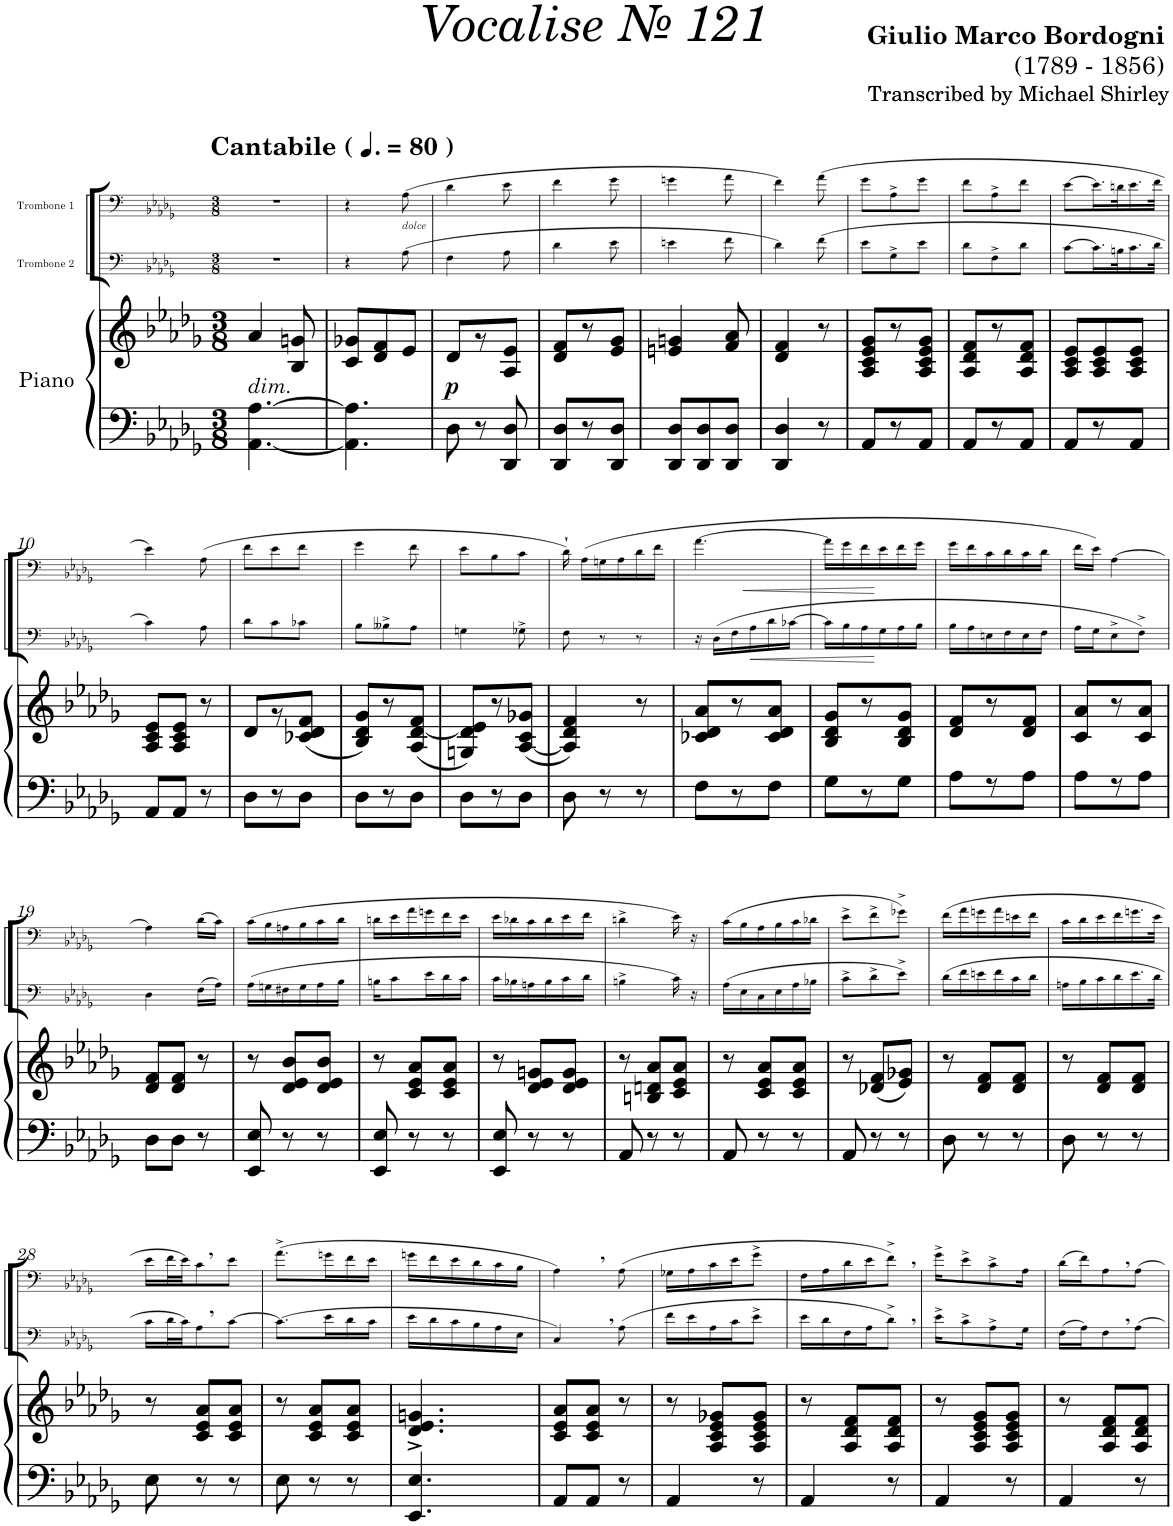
**kern	**kern	**dynam	**kern	**dynam	**kern	**dynam
*part3	*part3	*part3	*part2	*part2	*part1	*part1
*staff4	*staff3	*staff3/4	*staff2	*staff2	*staff1	*staff1
*I"Piano	*	*	*I"Trombone 2	*	*I"Trombone 1	*
*I'Pno	*	*	*I'Trb	*	*I'Trb	*
*	*	*	*stria5	*	*stria5	*
*clefF4	*clefG2	*	*clefF4	*	*clefF4	*
*k[b-e-a-d-g-]	*k[b-e-a-d-g-]	*	*k[b-e-a-d-g-]	*	*k[b-e-a-d-g-]	*
*M3/8	*M3/8	*	*M3/8	*	*M3/8	*
*MM120	*MM120	*	*MM120	*	*MM120	*
=1	=1	=1	=1	=1	=1	=1
!	!	!	!	!	!LO:TX:a:B:t=Cantabile (	!
!	!	!	!	!	!LO:TX:a:B:t=)	!
!	!LO:TX:b:i:t=dim.	!	!	!	!	!
[4.AA-\ [4.A-\	4a-/	.	4.r	.	4.r	.
.	8B-/ 8gn/	.	.	.	.	.
=2	=2	=2	=2	=2	=2	=2
4.AA-\] 4.A-\]	8c/ 8g-X/L	.	4r	.	4r	.
.	8d-/ 8f/	.	.	.	.	.
!	!	!	!	!	!LO:TX:b:i:t=dolce	!
.	8e-/J	.	(8A-\	.	(8A-\	.
=3	=3	=3	=3	=3	=3	=3
!	!	!LO:DY:b	!	!	!	!
8D-\	8d-/L	p	4F\	.	4d-\	.
8r	8r	.	.	.	.	.
8DD-/ 8D-/	8A-/ 8e-/J	.	8A-\	.	8e-\	.
=4	=4	=4	=4	=4	=4	=4
8DD-/ 8D-/L	8d-/ 8f/L	.	4d-\	.	4f\	.
8r	8r	.	.	.	.	.
8DD-/ 8D-/J	8e-/ 8g-/J	.	8e-\	.	8g-\	.
=5	=5	=5	=5	=5	=5	=5
8DD-/ 8D-/L	4en/ 4gn/	.	4en\	.	4gn\	.
8DD-/ 8D-/	.	.	.	.	.	.
8DD-/ 8D-/J	8f/ 8a-/	.	8f\	.	8a-\	.
=6	=6	=6	=6	=6	=6	=6
4DD-/ 4D-/	4d-/ 4f/	.	4d-\)	.	4f\)	.
8r	8r	.	(8f\	.	(8a-\	.
=7	=7	=7	=7	=7	=7	=7
8AA-/L	8A-/ 8c/ 8e-/ 8g-/L	.	8e-\L	.	8g-\L	.
8r	8r	.	8G-^\	.	8A-^\	.
8AA-/J	8A-/ 8c/ 8e-/ 8g-/J	.	8e-\J	.	8g-\J	.
=8	=8	=8	=8	=8	=8	=8
8AA-/L	8A-/ 8d-/ 8f/L	.	8d-\L	.	8f\L	.
8r	8r	.	8F^\	.	8A-^\	.
8AA-/J	8A-/ 8d-/ 8f/J	.	8d-\J	.	8f\J	.
=9	=9	=9	=9	=9	=9	=9
8AA-/L	8A-/ 8c/ 8e-/L	.	[8c\L	.	[8e-\L	.
8r	8A-/ 8c/ 8e-/	.	16.c\L]	.	16.e-\L]	.
.	.	.	32Bn\K	.	32dn\K	.
8AA-/J	8A-/ 8c/ 8e-/J	.	16.c\	.	16.e-\	.
.	.	.	32d-\JJk	.	32f\JJk	.
!!LO:LB:g=z
=10	=10	=10	=10	=10	=10	=10
8AA-/L	8A-/ 8c/ 8e-/L	.	4c\)	.	4e-\)	.
8AA-/J	8A-/ 8c/ 8e-/J	.	.	.	.	.
8r	8r	.	8A-\	.	(8A-\	.
=11	=11	=11	=11	=11	=11	=11
8D-\L	8d-/L	.	8d-\L	.	8f\L	.
8r	8r	.	8c\	.	8e-\	.
8D-\J	(8c-X/ 8d-/ 8f/J	.	8c-X\J	.	8f\J	.
=12	=12	=12	=12	=12	=12	=12
8D-\L	8B-/ 8d-/ 8g-/L)	.	8B-\L	.	4g-\	.
8r	8r	.	8B--X^\	.	.	.
8D-\J	(<8A-/ [8d-/ 8f/J	.	8A-\J	.	8f\	.
=13	=13	=13	=13	=13	=13	=13
8D-\L	8Gn/ 8d-/] 8e-/L)	.	4Gn\	.	8e-\L	.
8r	8r	.	.	.	8B-\	.
8D-\J	([8A-/ 8c/ 8g-X/J	.	8G-X^\	.	8c\J	.
=14	=14	=14	=14	=14	=14	=14
8D-\	4A-/] 4d-/ 4f/)	.	8F\	.	16d-`\)	.
.	.	.	.	.	(16A-\LL	.
8r	.	.	8r	.	16Gn\	.
.	.	.	.	.	16A-\	.
8r	8r	.	8r	.	16d-\	.
.	.	.	.	.	16f\JJ	.
=15	=15	=15	=15	=15	=15	=15
!	!	!	!	!	!	!LO:HP:b
8F\L	8c-X/ 8d-/ 8a-/L	.	16r	.	[4.a-\	<
.	.	.	(16D-\LL	.	.	.
8r	8r	.	16F\	.	.	.
!	!	!	!	!LO:HP:b	!	!
.	.	.	16A-\	<	.	.
8F\J	8c-/ 8d-/ 8a-/J	.	16d-\	.	.	.
.	.	.	[16c-X\JJ	.	.	.
=16	=16	=16	=16	=16	=16	=16
8G-\L	8B-/ 8d-/ 8g-/L	.	16c-\LL]	.	16a-\LL]	.
.	.	.	16B-\	.	16g-\	.
8r	8r	.	16A-\	.	16f\	.
.	.	.	16G-\	[	16e-\	[
8G-\J	8B-/ 8d-/ 8g-/J	.	16A-\	.	16f\	.
.	.	.	16B-\JJ	.	16g-\JJ	.
=17	=17	=17	=17	=17	=17	=17
8A-\L	8d-/ 8f/L	.	16B-\LL	.	16g-\LL	.
.	.	.	16A-\	.	16f\	.
8r	8r	.	16En\	.	16c\	.
.	.	.	16F\	.	16d-\	.
8A-\J	8d-/ 8f/J	.	16E\	.	16c\	.
.	.	.	16F\JJ	.	16d-\JJ	.
=18	=18	=18	=18	=18	=18	=18
8A-\L	8c/ 8a-/L	.	16A-\LL	.	16f\LL	.
.	.	.	16G-\J	.	16e-\JJ)	.
8r	8r	.	8E-^\	.	[4A-\	.
8A-\J	8c/ 8a-/J	.	8F^\J)	.	.	.
!!LO:LB:g=z
=19	=19	=19	=19	=19	=19	=19
8D-\L	8d-/ 8f/L	.	4D-\	.	4A-\]	.
8D-\J	8d-/ 8f/J	.	.	.	.	.
8r	8r	.	(16F\LL	.	(16d-\LL	.
.	.	.	16A-\JJ)	.	16c\JJ)	.
=20	=20	=20	=20	=20	=20	=20
8EE-/ 8E-/	8r	.	(16A-\LL	.	(16c\LL	.
.	.	.	16Gn\	.	16B-\	.
8r	8d-/ 8e-/ 8b-/L	.	16F#X\	.	16An\	.
.	.	.	16G\	.	16B-\	.
8r	8d-/ 8e-/ 8b-/J	.	16A-\	.	16c\	.
.	.	.	16B-\JJ	.	16d-\JJ	.
=21	=21	=21	=21	=21	=21	=21
8EE-/ 8E-/	8r	.	16Bn\KL	.	16dn\LL	.
.	.	.	8c\	.	16e-\	.
8r	8c/ 8e-/ 8a-/L	.	.	.	16a-\	.
.	.	.	16e-\L	.	16gn\	.
8r	8c/ 8e-/ 8a-/J	.	16d-\	.	16f\	.
.	.	.	16c\JJ	.	16e-\JJ	.
=22	=22	=22	=22	=22	=22	=22
8EE-/ 8E-/	8r	.	16c\LL	.	16e-\LL	.
.	.	.	16B-X\	.	16d-X\	.
8r	8d-/ 8e-/ 8gn/L	.	16An\	.	16c\	.
.	.	.	16B-\	.	16d-\	.
8r	8d-/ 8e-/ 8g/J	.	16c\	.	16e-\	.
.	.	.	16d-\JJ	.	16f\JJ	.
=23	=23	=23	=23	=23	=23	=23
8AA-/	8r	.	4Bn^\	.	4dn^\	.
8r	8Bn/ 8dn/ 8a-/L	.	.	.	.	.
8r	8c/ 8e-/ 8a-/J	.	16c\)	.	16e-\)	.
.	.	.	16r	.	16r	.
=24	=24	=24	=24	=24	=24	=24
8AA-/	8r	.	(16A-\LL	.	(16c\LL	.
.	.	.	16E-\	.	16B-\	.
8r	8c/ 8e-/ 8a-/L	.	16C\	.	16A-\	.
.	.	.	16E-\	.	16B-\	.
8r	8c/ 8e-/ 8a-/J	.	16A-\	.	16c\	.
.	.	.	16B-X\JJ	.	16d-X\JJ	.
=25	=25	=25	=25	=25	=25	=25
8AA-/	8r	.	8c^\L	.	8e-^\L	.
8r	(8d-X/ 8f/L	.	8d-^\	.	8f^\	.
8r	8e-/ 8g-X/J)	.	8e-^\J)	.	8g-X^\J)	.
=26	=26	=26	=26	=26	=26	=26
8D-\	8r	.	(16d-\LL	.	(16f\LL	.
.	.	.	16f\	.	16a-\	.
8r	8d-/ 8f/L	.	16en\	.	16gn\	.
.	.	.	16f\	.	16a-\	.
8r	8d-/ 8f/J	.	16c\	.	16en\	.
.	.	.	16d-\JJ	.	16f\JJ	.
=27	=27	=27	=27	=27	=27	=27
8D-\	8r	.	16An\LL	.	16c\LL	.
.	.	.	16B-\	.	16d-\	.
8r	8d-/ 8f/L	.	16c\	.	16e-\	.
.	.	.	16d-\	.	16f\	.
8r	8d-/ 8f/J	.	16.e-\	.	16.gn\	.
.	.	.	32d-\JJk	.	32e-\JJk	.
!!LO:LB:g=z
=28	=28	=28	=28	=28	=28	=28
8E-\	8r	.	16c\LL	.	16e-\LL	.
.	.	.	32d-\L	.	32f\L	.
.	.	.	32c\JJ)	.	32e-\JJ)	.
8r	8c/ 8e-/ 8a-/L	.	8A-,\	.	8c,\	.
8r	8c/ 8e-/ 8a-/J	.	[8c\J	.	8e-\J	.
=29	=29	=29	=29	=29	=29	=29
8E-\	8r	.	(8.c\L]	.	(8.a-^\L	.
8r	8c/ 8e-/ 8a-/L	.	.	.	.	.
.	.	.	16e-\L	.	16gn\L	.
8r	8c/ 8e-/ 8a-/J	.	16d-\	.	16f\	.
.	.	.	16c\JJ	.	16e-\JJ	.
=30	=30	=30	=30	=30	=30	=30
4.EE-/ 4.E-/	4.d-/^ 4.e-/^ 4.gn/^	.	16e-\LL	.	16gn\LL	.
.	.	.	16d-\	.	16f\	.
.	.	.	16c\	.	16e-\	.
.	.	.	16B-\	.	16d-\	.
.	.	.	16A-\	.	16c\	.
.	.	.	16E-\JJ	.	16B-\JJ	.
=31	=31	=31	=31	=31	=31	=31
8AA-/L	8c/ 8e-/ 8a-/L	.	4C,/)	.	4A-,\)	.
8AA-/J	8c/ 8e-/ 8a-/J	.	.	.	.	.
8r	8r	.	(8A-\	.	(8A-\	.
=32	=32	=32	=32	=32	=32	=32
4AA-/	8r	.	16f\LL	.	16G-X\LL	.
.	.	.	16e-\	.	16A-\	.
.	8A-/ 8c/ 8e-/ 8g-X/L	.	16A-\	.	16c\	.
.	.	.	16c\J	.	16e-\J	.
8r	8A-/ 8c/ 8e-/ 8g-/J	.	8e-^\J	.	8g-^\J	.
=33	=33	=33	=33	=33	=33	=33
4AA-/	8r	.	16e-\LL	.	16F\LL	.
.	.	.	16d-\	.	16A-\	.
.	8A-/ 8d-/ 8f/L	.	16F\	.	16d-\	.
.	.	.	16A-\J	.	16e-\J	.
8r	8A-/ 8d-/ 8f/J	.	8d-^,\J)	.	8f^,\J)	.
=34	=34	=34	=34	=34	=34	=34
4AA-/	8r	.	16e-^\KL	.	16g-^\KL	.
.	.	.	8c^\	.	8e-^\	.
.	8A-/ 8c/ 8e-/ 8g-/L	.	.	.	.	.
.	.	.	8A-^\	.	8c^\	.
8r	8A-/ 8c/ 8e-/ 8g-/J	.	.	.	.	.
.	.	.	16G-\Jk	.	16A-\Jk	.
=35	=35	=35	=35	=35	=35	=35
4AA-/	8r	.	(16F\LL	.	(16d-\LL	.
.	.	.	16A-\J)	.	16f\J)	.
.	8A-/ 8d-/ 8f/L	.	8F,\	.	8A-,\	.
8r	8A-/ 8d-/ 8f/J	.	8A-\J	.	8A-\J	.
=	=	=	=	=	=	=
*-	*-	*-	*-	*-	*-	*-
